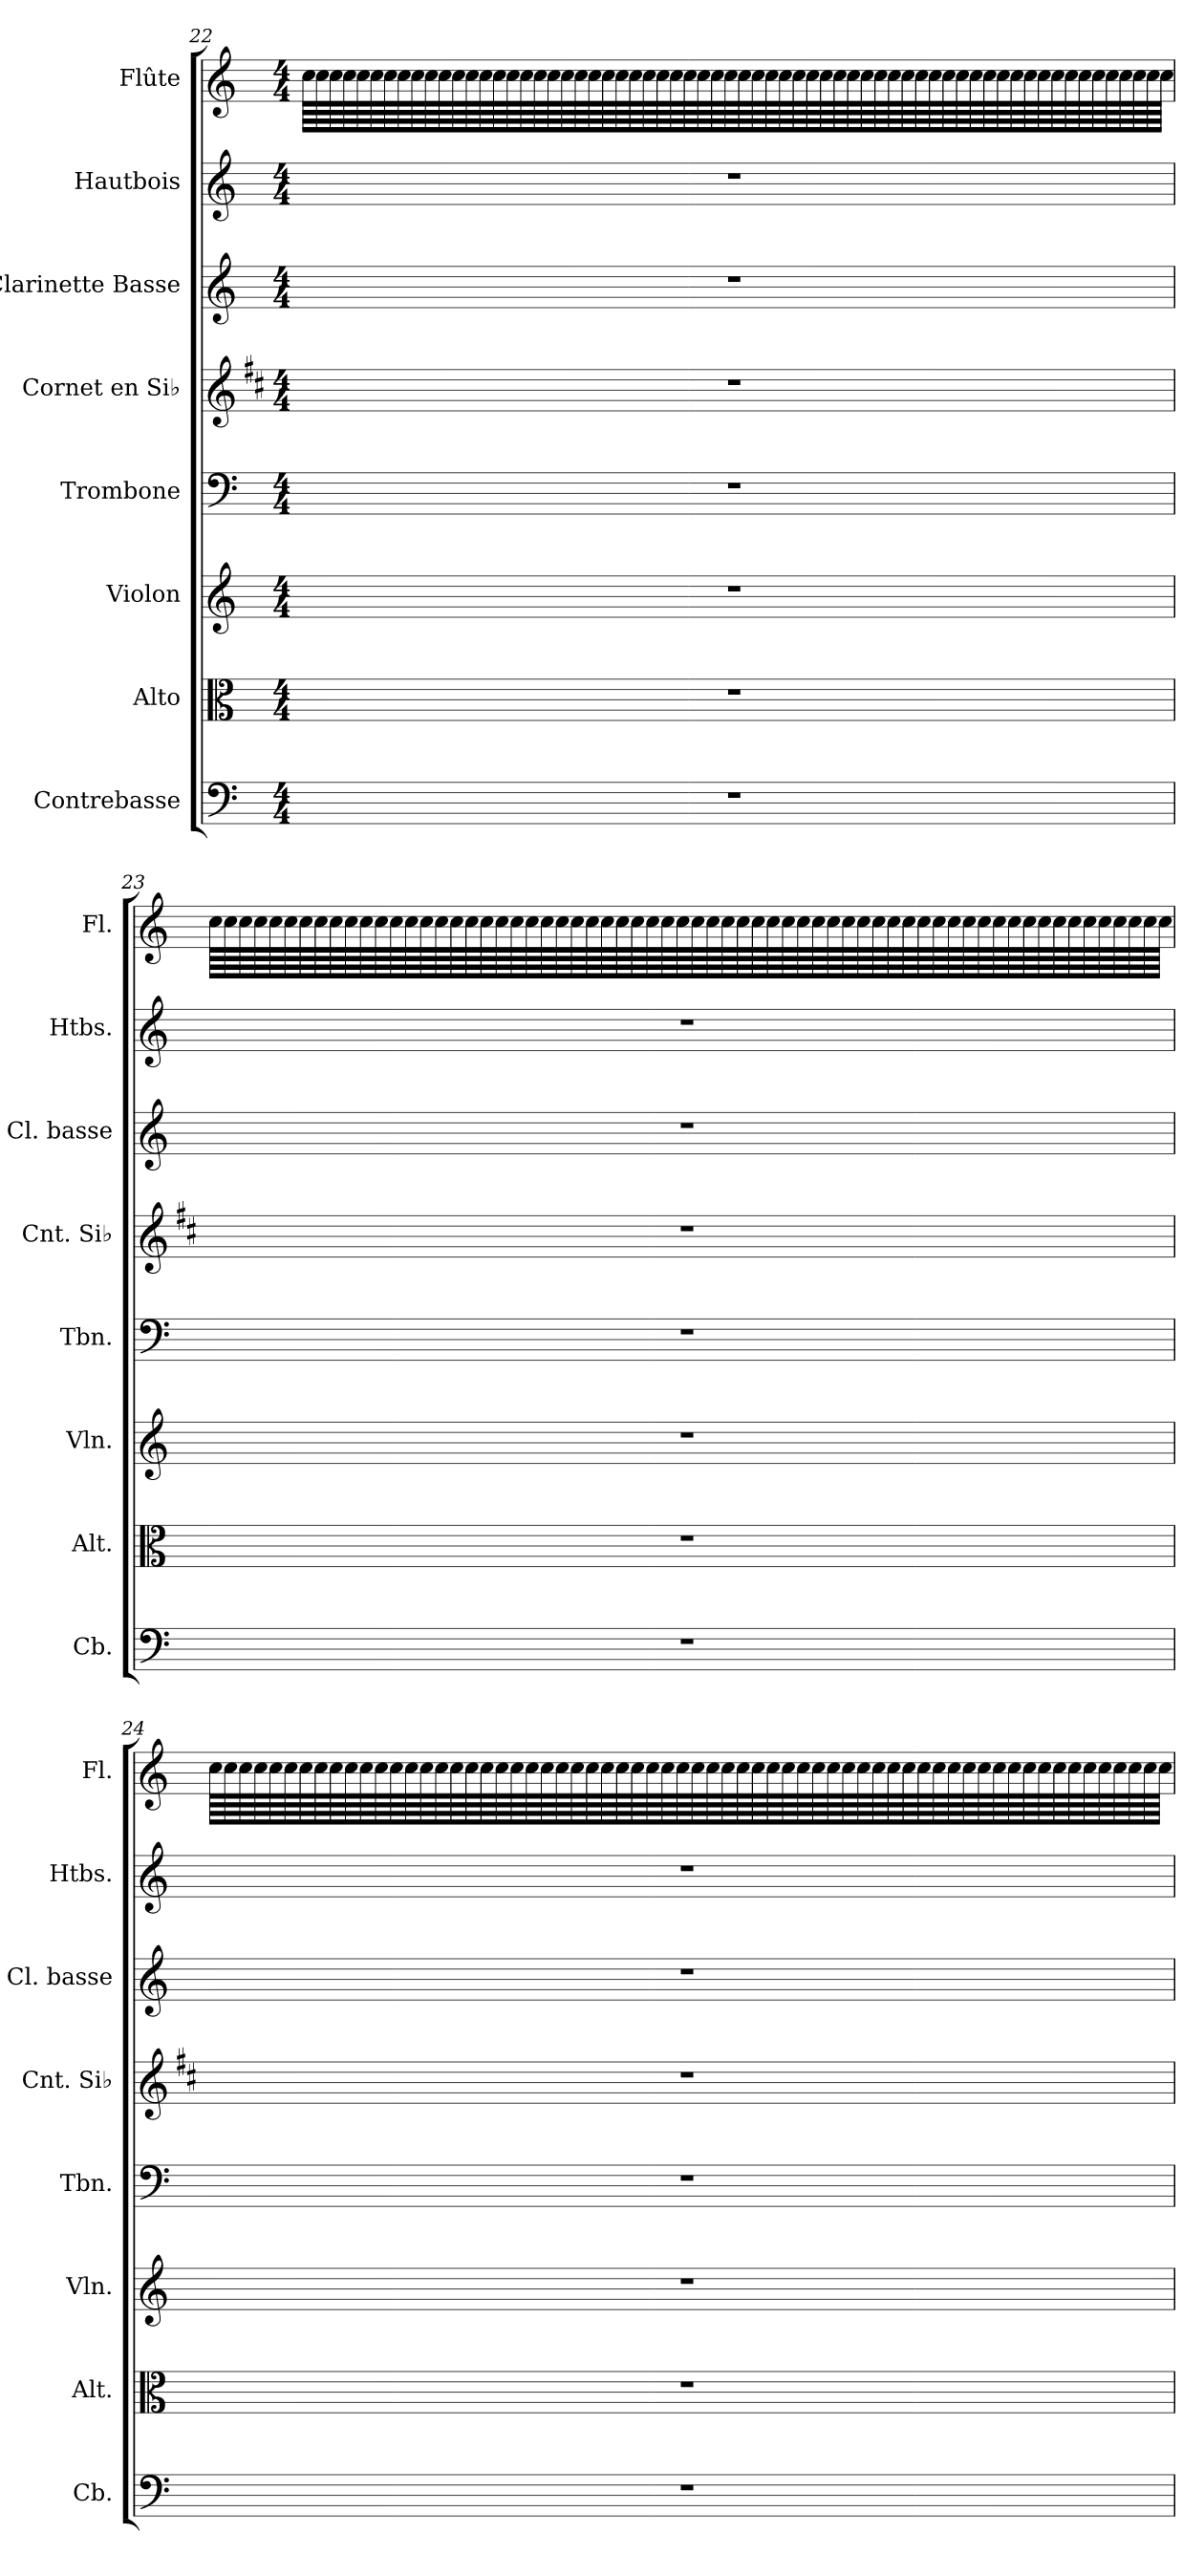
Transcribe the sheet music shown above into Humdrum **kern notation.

**kern	**kern	**kern	**kern	**kern	**kern	**kern	**kern
*part8	*part7	*part6	*part5	*part4	*part3	*part2	*part1
*staff8	*staff7	*staff6	*staff5	*staff4	*staff3	*staff2	*staff1
*I"Contrebasse	*I"Alto	*I"Violon	*I"Trombone	*I"Cornet en Si♭	*I"Clarinette Basse	*I"Hautbois	*I"Flûte
*I'Cb.	*I'Alt.	*I'Vln.	*I'Tbn.	*I'Cnt. Si♭	*I'Cl. basse	*I'Htbs.	*I'Fl.
!!LO:PB:g=z
*clefF4	*clefC3	*clefG2	*clefF4	*clefG2	*clefG2	*clefG2	*clefG2
*ITrd7c12	*	*	*	*ITrd1c2	*ITrd8c14	*	*
*k[]	*k[]	*k[]	*k[]	*k[]	*k[]	*k[]	*k[]
*M4/4	*M4/4	*M4/4	*M4/4	*M4/4	*M4/4	*M4/4	*M4/4
=22	=22	=22	=22	=22	=22	=22	=22
1r	1r	1r	1r	1r	1r	1r	64cc\LLLL
.	.	.	.	.	.	.	64cc\
.	.	.	.	.	.	.	64cc\
.	.	.	.	.	.	.	64cc\
.	.	.	.	.	.	.	64cc\
.	.	.	.	.	.	.	64cc\
.	.	.	.	.	.	.	64cc\
.	.	.	.	.	.	.	64cc\
.	.	.	.	.	.	.	64cc\
.	.	.	.	.	.	.	64cc\
.	.	.	.	.	.	.	64cc\
.	.	.	.	.	.	.	64cc\
.	.	.	.	.	.	.	64cc\
.	.	.	.	.	.	.	64cc\
.	.	.	.	.	.	.	64cc\
.	.	.	.	.	.	.	64cc\
.	.	.	.	.	.	.	64cc\
.	.	.	.	.	.	.	64cc\
.	.	.	.	.	.	.	64cc\
.	.	.	.	.	.	.	64cc\
.	.	.	.	.	.	.	64cc\
.	.	.	.	.	.	.	64cc\
.	.	.	.	.	.	.	64cc\
.	.	.	.	.	.	.	64cc\
.	.	.	.	.	.	.	64cc\
.	.	.	.	.	.	.	64cc\
.	.	.	.	.	.	.	64cc\
.	.	.	.	.	.	.	64cc\
.	.	.	.	.	.	.	64cc\
.	.	.	.	.	.	.	64cc\
.	.	.	.	.	.	.	64cc\
.	.	.	.	.	.	.	64cc\
.	.	.	.	.	.	.	64cc\
.	.	.	.	.	.	.	64cc\
.	.	.	.	.	.	.	64cc\
.	.	.	.	.	.	.	64cc\
.	.	.	.	.	.	.	64cc\
.	.	.	.	.	.	.	64cc\
.	.	.	.	.	.	.	64cc\
.	.	.	.	.	.	.	64cc\
.	.	.	.	.	.	.	64cc\
.	.	.	.	.	.	.	64cc\
.	.	.	.	.	.	.	64cc\
.	.	.	.	.	.	.	64cc\
.	.	.	.	.	.	.	64cc\
.	.	.	.	.	.	.	64cc\
.	.	.	.	.	.	.	64cc\
.	.	.	.	.	.	.	64cc\
.	.	.	.	.	.	.	64cc\
.	.	.	.	.	.	.	64cc\
.	.	.	.	.	.	.	64cc\
.	.	.	.	.	.	.	64cc\
.	.	.	.	.	.	.	64cc\
.	.	.	.	.	.	.	64cc\
.	.	.	.	.	.	.	64cc\
.	.	.	.	.	.	.	64cc\
.	.	.	.	.	.	.	64cc\
.	.	.	.	.	.	.	64cc\
.	.	.	.	.	.	.	64cc\
.	.	.	.	.	.	.	64cc\
.	.	.	.	.	.	.	64cc\
.	.	.	.	.	.	.	64cc\
.	.	.	.	.	.	.	64cc\
.	.	.	.	.	.	.	64cc\JJJJ
!!LO:PB:g=z
=23	=23	=23	=23	=23	=23	=23	=23
1r	1r	1r	1r	1r	1r	1r	64cc\LLLL
.	.	.	.	.	.	.	64cc\
.	.	.	.	.	.	.	64cc\
.	.	.	.	.	.	.	64cc\
.	.	.	.	.	.	.	64cc\
.	.	.	.	.	.	.	64cc\
.	.	.	.	.	.	.	64cc\
.	.	.	.	.	.	.	64cc\
.	.	.	.	.	.	.	64cc\
.	.	.	.	.	.	.	64cc\
.	.	.	.	.	.	.	64cc\
.	.	.	.	.	.	.	64cc\
.	.	.	.	.	.	.	64cc\
.	.	.	.	.	.	.	64cc\
.	.	.	.	.	.	.	64cc\
.	.	.	.	.	.	.	64cc\
.	.	.	.	.	.	.	64cc\
.	.	.	.	.	.	.	64cc\
.	.	.	.	.	.	.	64cc\
.	.	.	.	.	.	.	64cc\
.	.	.	.	.	.	.	64cc\
.	.	.	.	.	.	.	64cc\
.	.	.	.	.	.	.	64cc\
.	.	.	.	.	.	.	64cc\
.	.	.	.	.	.	.	64cc\
.	.	.	.	.	.	.	64cc\
.	.	.	.	.	.	.	64cc\
.	.	.	.	.	.	.	64cc\
.	.	.	.	.	.	.	64cc\
.	.	.	.	.	.	.	64cc\
.	.	.	.	.	.	.	64cc\
.	.	.	.	.	.	.	64cc\
.	.	.	.	.	.	.	64cc\
.	.	.	.	.	.	.	64cc\
.	.	.	.	.	.	.	64cc\
.	.	.	.	.	.	.	64cc\
.	.	.	.	.	.	.	64cc\
.	.	.	.	.	.	.	64cc\
.	.	.	.	.	.	.	64cc\
.	.	.	.	.	.	.	64cc\
.	.	.	.	.	.	.	64cc\
.	.	.	.	.	.	.	64cc\
.	.	.	.	.	.	.	64cc\
.	.	.	.	.	.	.	64cc\
.	.	.	.	.	.	.	64cc\
.	.	.	.	.	.	.	64cc\
.	.	.	.	.	.	.	64cc\
.	.	.	.	.	.	.	64cc\
.	.	.	.	.	.	.	64cc\
.	.	.	.	.	.	.	64cc\
.	.	.	.	.	.	.	64cc\
.	.	.	.	.	.	.	64cc\
.	.	.	.	.	.	.	64cc\
.	.	.	.	.	.	.	64cc\
.	.	.	.	.	.	.	64cc\
.	.	.	.	.	.	.	64cc\
.	.	.	.	.	.	.	64cc\
.	.	.	.	.	.	.	64cc\
.	.	.	.	.	.	.	64cc\
.	.	.	.	.	.	.	64cc\
.	.	.	.	.	.	.	64cc\
.	.	.	.	.	.	.	64cc\
.	.	.	.	.	.	.	64cc\
.	.	.	.	.	.	.	64cc\JJJJ
!!LO:PB:g=z
=24	=24	=24	=24	=24	=24	=24	=24
1r	1r	1r	1r	1r	1r	1r	64cc\LLLL
.	.	.	.	.	.	.	64cc\
.	.	.	.	.	.	.	64cc\
.	.	.	.	.	.	.	64cc\
.	.	.	.	.	.	.	64cc\
.	.	.	.	.	.	.	64cc\
.	.	.	.	.	.	.	64cc\
.	.	.	.	.	.	.	64cc\
.	.	.	.	.	.	.	64cc\
.	.	.	.	.	.	.	64cc\
.	.	.	.	.	.	.	64cc\
.	.	.	.	.	.	.	64cc\
.	.	.	.	.	.	.	64cc\
.	.	.	.	.	.	.	64cc\
.	.	.	.	.	.	.	64cc\
.	.	.	.	.	.	.	64cc\
.	.	.	.	.	.	.	64cc\
.	.	.	.	.	.	.	64cc\
.	.	.	.	.	.	.	64cc\
.	.	.	.	.	.	.	64cc\
.	.	.	.	.	.	.	64cc\
.	.	.	.	.	.	.	64cc\
.	.	.	.	.	.	.	64cc\
.	.	.	.	.	.	.	64cc\
.	.	.	.	.	.	.	64cc\
.	.	.	.	.	.	.	64cc\
.	.	.	.	.	.	.	64cc\
.	.	.	.	.	.	.	64cc\
.	.	.	.	.	.	.	64cc\
.	.	.	.	.	.	.	64cc\
.	.	.	.	.	.	.	64cc\
.	.	.	.	.	.	.	64cc\
.	.	.	.	.	.	.	64cc\
.	.	.	.	.	.	.	64cc\
.	.	.	.	.	.	.	64cc\
.	.	.	.	.	.	.	64cc\
.	.	.	.	.	.	.	64cc\
.	.	.	.	.	.	.	64cc\
.	.	.	.	.	.	.	64cc\
.	.	.	.	.	.	.	64cc\
.	.	.	.	.	.	.	64cc\
.	.	.	.	.	.	.	64cc\
.	.	.	.	.	.	.	64cc\
.	.	.	.	.	.	.	64cc\
.	.	.	.	.	.	.	64cc\
.	.	.	.	.	.	.	64cc\
.	.	.	.	.	.	.	64cc\
.	.	.	.	.	.	.	64cc\
.	.	.	.	.	.	.	64cc\
.	.	.	.	.	.	.	64cc\
.	.	.	.	.	.	.	64cc\
.	.	.	.	.	.	.	64cc\
.	.	.	.	.	.	.	64cc\
.	.	.	.	.	.	.	64cc\
.	.	.	.	.	.	.	64cc\
.	.	.	.	.	.	.	64cc\
.	.	.	.	.	.	.	64cc\
.	.	.	.	.	.	.	64cc\
.	.	.	.	.	.	.	64cc\
.	.	.	.	.	.	.	64cc\
.	.	.	.	.	.	.	64cc\
.	.	.	.	.	.	.	64cc\
.	.	.	.	.	.	.	64cc\
.	.	.	.	.	.	.	64cc\JJJJ
=	=	=	=	=	=	=	=
*-	*-	*-	*-	*-	*-	*-	*-
